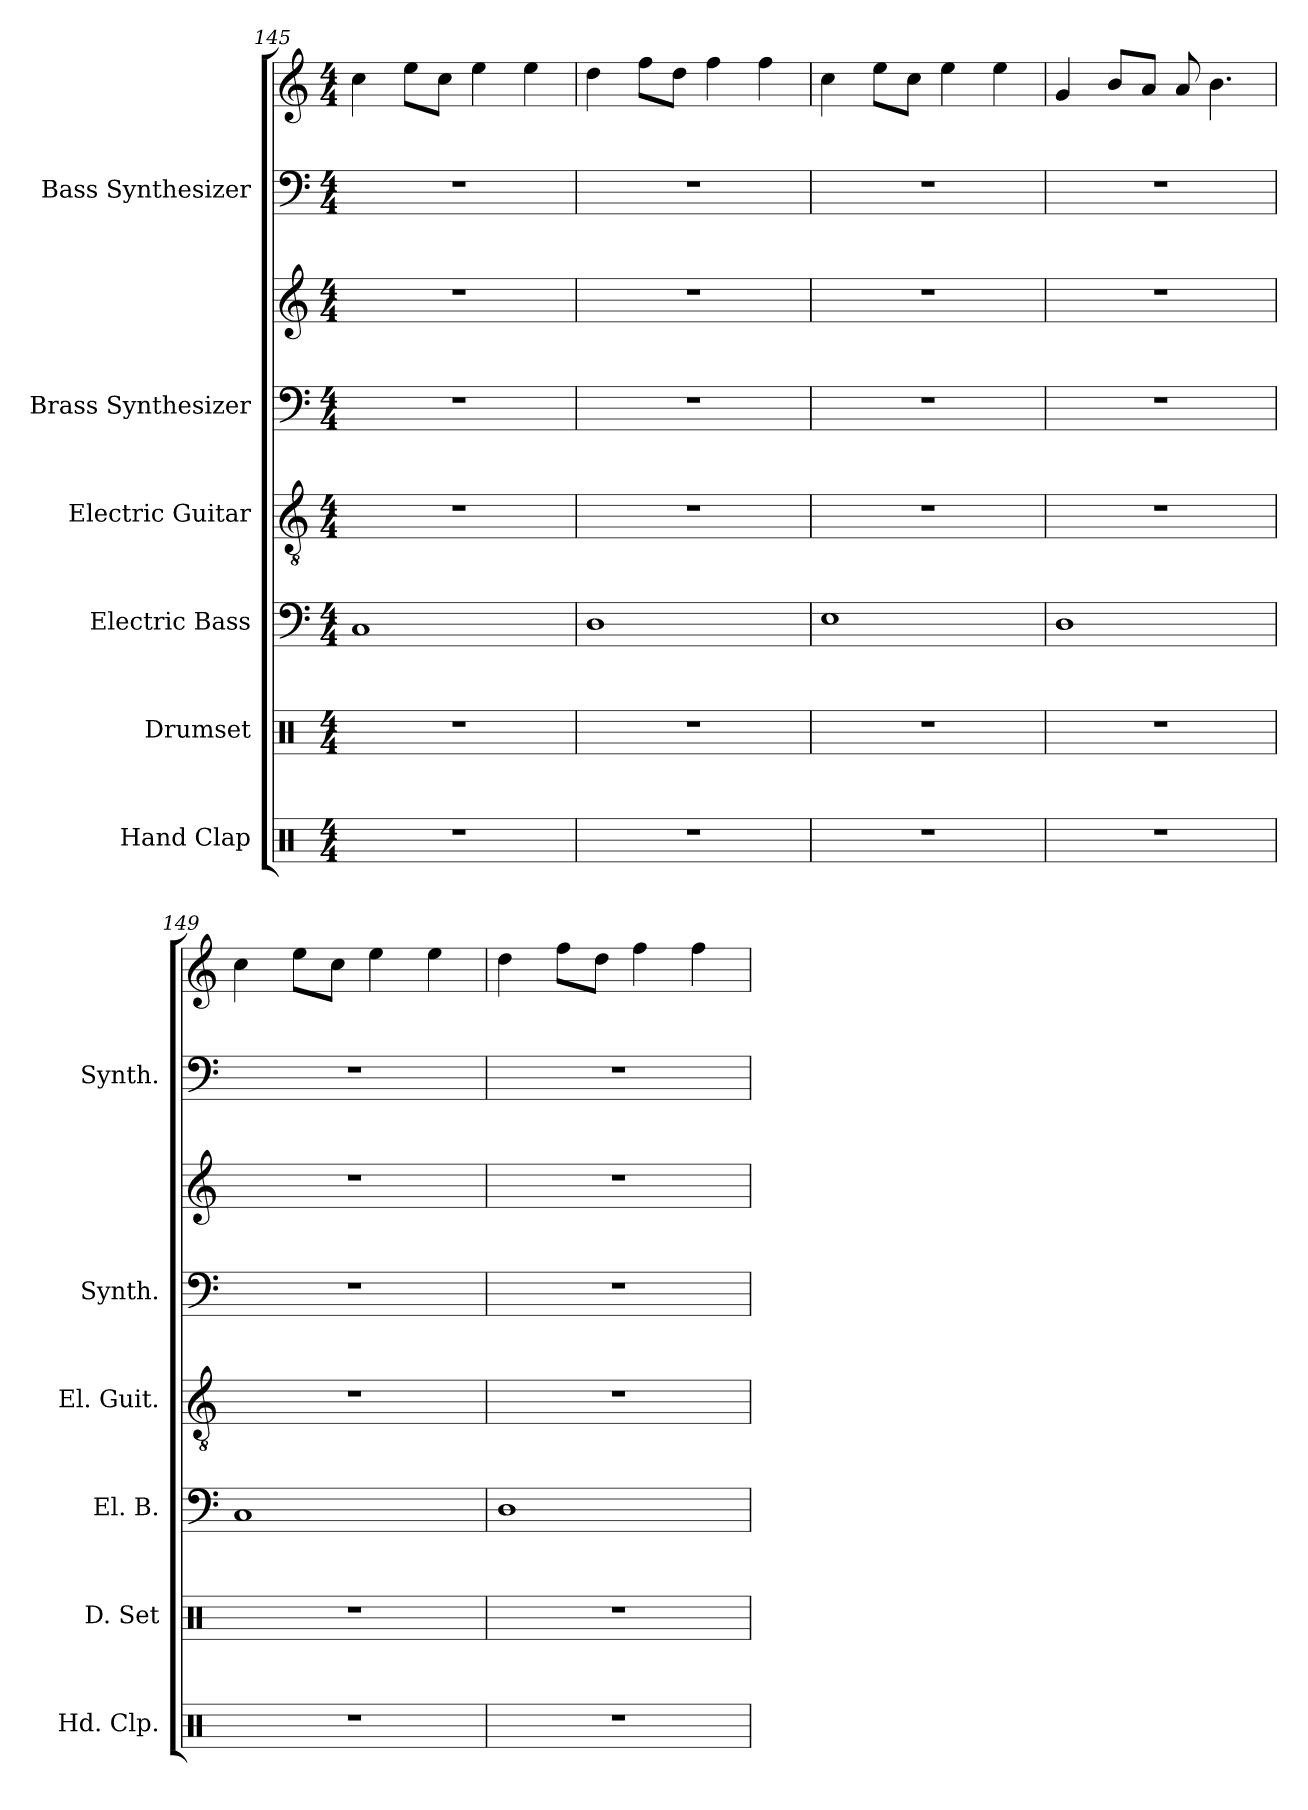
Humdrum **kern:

**kern	**kern	**kern	**kern	**kern	**kern	**kern	**kern
*part6	*part5	*part4	*part3	*part2	*part2	*part1	*part1
*staff8	*staff7	*staff6	*staff5	*staff4	*staff3	*staff2	*staff1
*I"Hand Clap	*I"Drumset	*I"Electric Bass	*I"Electric Guitar	*I"Brass Synthesizer	*	*I"Bass Synthesizer	*
*I'Hd. Clp.	*I'D. Set	*I'El. B.	*I'El. Guit.	*I'Synth.	*	*I'Synth.	*
!!LO:PB:g=z
*clefX	*clefX	*clefF4	*clefGv2	*clefF4	*clefG2	*clefF4	*clefG2
*	*	*ITrd7c12	*	*	*	*	*
*k[]	*k[]	*k[]	*k[]	*k[]	*k[]	*k[]	*k[]
*M4/4	*M4/4	*M4/4	*M4/4	*M4/4	*M4/4	*M4/4	*M4/4
=145	=145	=145	=145	=145	=145	=145	=145
1r	1r	1CC	1r	1r	1r	1r	4cc\
.	.	.	.	.	.	.	8ee\L
.	.	.	.	.	.	.	8cc\J
.	.	.	.	.	.	.	4ee\
.	.	.	.	.	.	.	4ee\
=146	=146	=146	=146	=146	=146	=146	=146
1r	1r	1DD	1r	1r	1r	1r	4dd\
.	.	.	.	.	.	.	8ff\L
.	.	.	.	.	.	.	8dd\J
.	.	.	.	.	.	.	4ff\
.	.	.	.	.	.	.	4ff\
=147	=147	=147	=147	=147	=147	=147	=147
1r	1r	1EE	1r	1r	1r	1r	4cc\
.	.	.	.	.	.	.	8ee\L
.	.	.	.	.	.	.	8cc\J
.	.	.	.	.	.	.	4ee\
.	.	.	.	.	.	.	4ee\
=148	=148	=148	=148	=148	=148	=148	=148
1r	1r	1DD	1r	1r	1r	1r	4g/
.	.	.	.	.	.	.	8b/L
.	.	.	.	.	.	.	8a/J
.	.	.	.	.	.	.	8a/
.	.	.	.	.	.	.	4.b\
=149	=149	=149	=149	=149	=149	=149	=149
1r	1r	1CC	1r	1r	1r	1r	4cc\
.	.	.	.	.	.	.	8ee\L
.	.	.	.	.	.	.	8cc\J
.	.	.	.	.	.	.	4ee\
.	.	.	.	.	.	.	4ee\
=150	=150	=150	=150	=150	=150	=150	=150
1r	1r	1DD	1r	1r	1r	1r	4dd\
.	.	.	.	.	.	.	8ff\L
.	.	.	.	.	.	.	8dd\J
.	.	.	.	.	.	.	4ff\
.	.	.	.	.	.	.	4ff\
=	=	=	=	=	=	=	=
*-	*-	*-	*-	*-	*-	*-	*-
